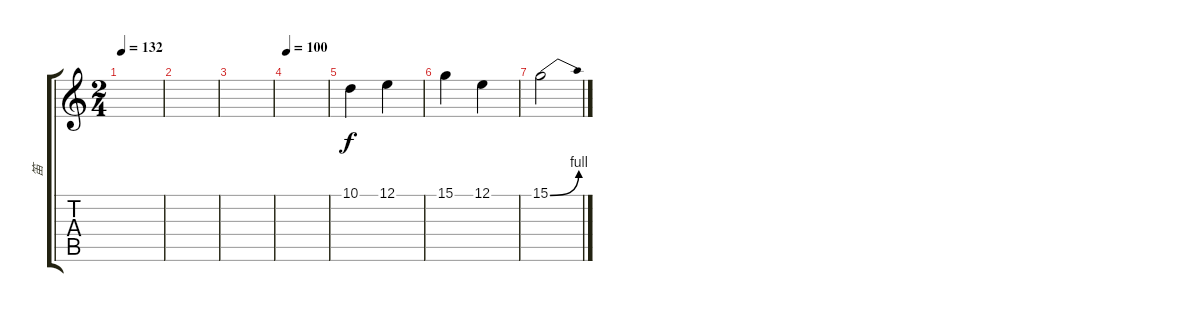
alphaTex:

\track ("笛" "笛") {instrument piccolo}
\staff {score tabs}
\tuning (E4 B3 G3 D3 A2 E2) {hide}
\ts (2 4)
\tempo 132
\clef g2
\ks c
|
|
|
\tempo 100
|
10.1.4 12.1.4 |
15.1.4 12.1.4 |
15.1{be (bend 0 0 60 4)}.2
